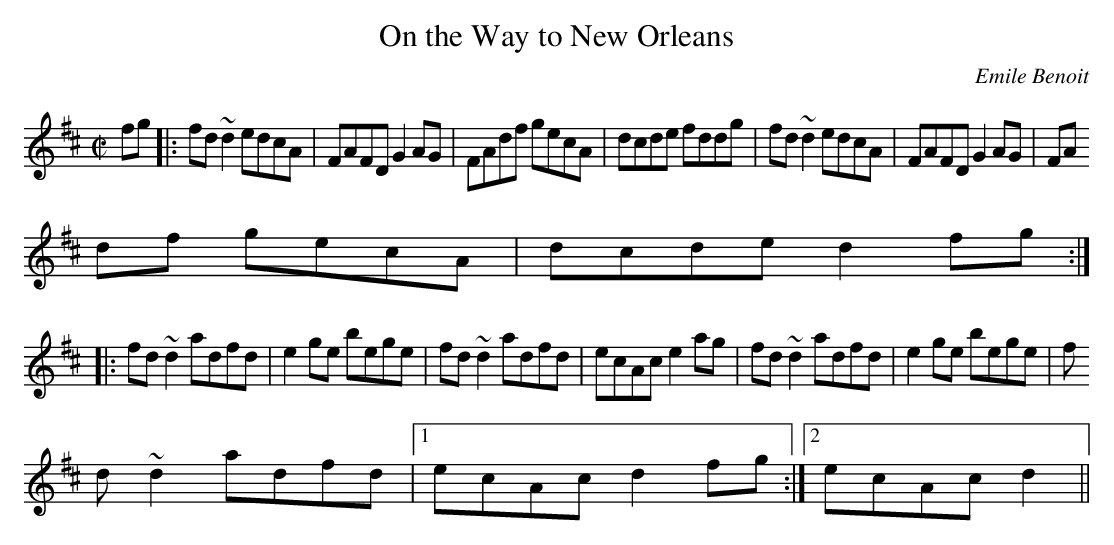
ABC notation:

X:1
T:On the Way to New Orleans
C:Emile Benoit
M:C|
L:1/8
K:D
fg|:fd ~d2 edcA|FAFD G2 AG|FAdf gecA|dcde fddg|fd ~d2 edcA|FAFD G2 AG|FA
df gecA|dcde d2 fg:|
|:fd ~d2 adfd|e2 ge bege|fd ~d2 adfd|ecAc e2 ag|fd ~d2 adfd|e2 ge bege|f
d ~d2 adfd|1ecAc d2 fg:|2ecAc d2||
